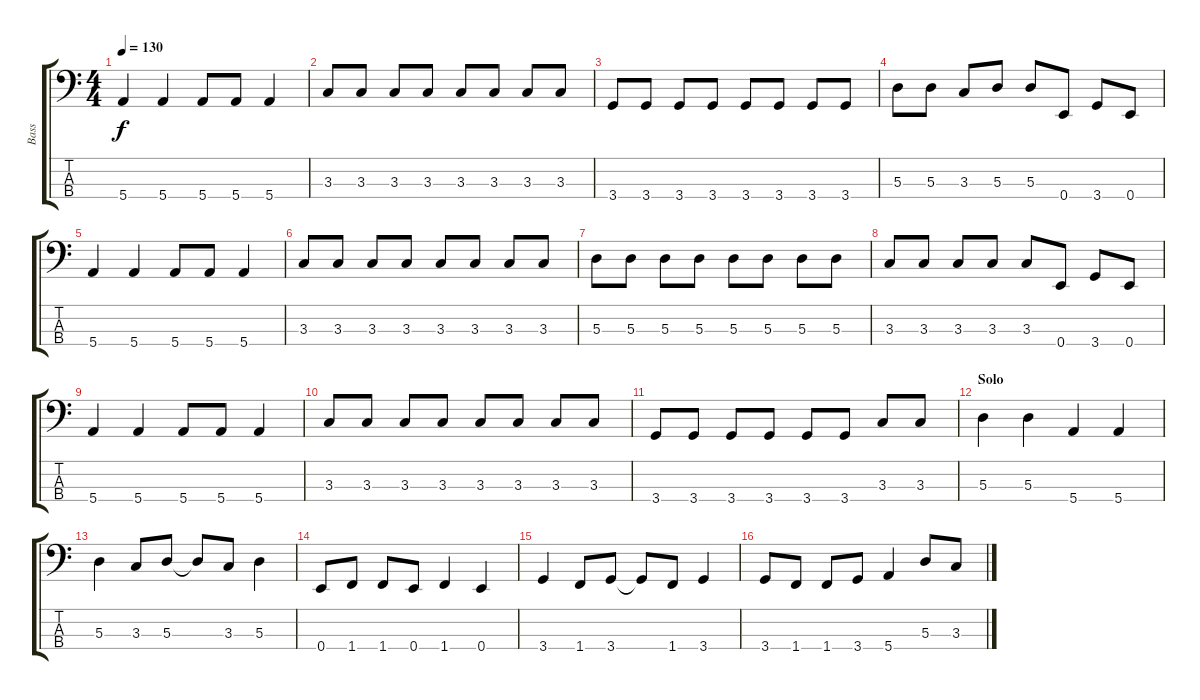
\track ("Bass" "Bass") {instrument electricbassfinger}
\staff {score tabs}
\tuning (G2 D2 A1 E1) {hide}
\ts (4 4)
\tempo 130
\clef f4
\ks c
5.4.4{dy f} 5.4.4 5.4.8 5.4.8 5.4.4 |
3.3.8 3.3.8 3.3.8 3.3.8 3.3.8 3.3.8 3.3.8 3.3.8 |
3.4.8 3.4.8 3.4.8 3.4.8 3.4.8 3.4.8 3.4.8 3.4.8 |
5.3.8 5.3.8 3.3.8 5.3.8 5.3.8 0.4.8 3.4.8 0.4.8 |
5.4.4 5.4.4 5.4.8 5.4.8 5.4.4 |
3.3.8 3.3.8 3.3.8 3.3.8 3.3.8 3.3.8 3.3.8 3.3.8 |
5.3.8 5.3.8 5.3.8 5.3.8 5.3.8 5.3.8 5.3.8 5.3.8 |
3.3.8 3.3.8 3.3.8 3.3.8 3.3.8 0.4.8 3.4.8 0.4.8 |
5.4.4 5.4.4 5.4.8 5.4.8 5.4.4 |
3.3.8 3.3.8 3.3.8 3.3.8 3.3.8 3.3.8 3.3.8 3.3.8 |
3.4.8 3.4.8 3.4.8 3.4.8 3.4.8 3.4.8 3.3.8 3.3.8 |
\section ("" "Solo")
5.3.4 5.3.4 5.4.4 5.4.4 |
5.3.4 3.3.8 5.3.8 5.3{t}.8 3.3.8 5.3.4 |
0.4.8 1.4.8 1.4.8 0.4.8 1.4.4 0.4.4 |
3.4.4 1.4.8 3.4.8 3.4{t}.8 1.4.8 3.4.4 |
3.4.8 1.4.8 1.4.8 3.4.8 5.4.4 5.3.8 3.3.8
